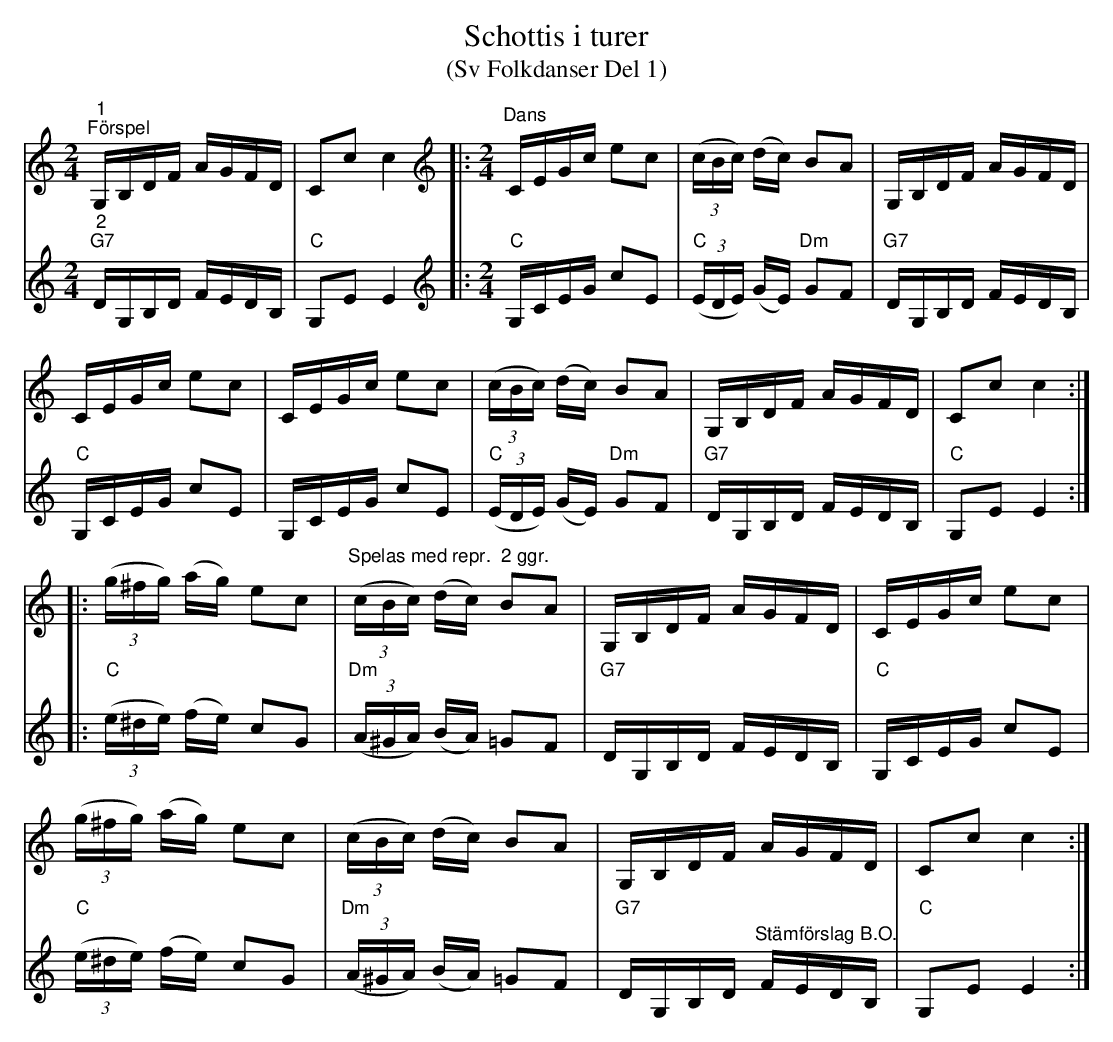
X:1
T:Schottis i turer
T:(Sv Folkdanser Del 1)
L:1/16
M:2/4
K:C
V:1
"^1""^Förspel" G,B,DF AGFD | C2c2 c4 |:[M:2/4][K:treble]"^Dans" CEGc e2c2 | (3(cBc) (dc) B2A2 | G,B,DF AGFD |
CEGc e2c2 | CEGc e2c2 | (3(cBc) (dc) B2A2 | G,B,DF AGFD | C2c2 c4 ::
 (3(g^fg) (ag) e2c2 |"^Spelas med repr.  2 ggr."(3(cBc) (dc) B2A2 | G,B,DF AGFD | CEGc e2c2 |
(3(g^fg) (ag) e2c2 | (3(cBc) (dc) B2A2 | G,B,DF AGFD | C2c2 c4 :|
V:2
"^2""G7" DG,B,D FEDB, |"C" G,2E2 E4 |:[M:2/4][K:treble]"C" G,CEG c2E2 | "C" (3(EDE) (GE)"Dm" G2F2 |"G7" DG,B,D FEDB, |
"C" G,CEG c2E2 | G,CEG c2E2 | "C" (3(EDE) (GE)"Dm" G2F2 |"G7" DG,B,D FEDB, |"C" G,2E2 E4 :: "C"(3(e^de) (fe) c2G2 |
"Dm" (3(A^GA) (BA) =G2F2 | "G7" DG,B,D FEDB, |"C" G,CEG c2E2 |"C" (3(e^de) (fe) c2G2 |
"Dm"(3(A^GA) (BA) =G2F2 |"G7" DG,B,D "^Stämförslag B.O." FEDB, |"C" G,2E2 E4 :|
